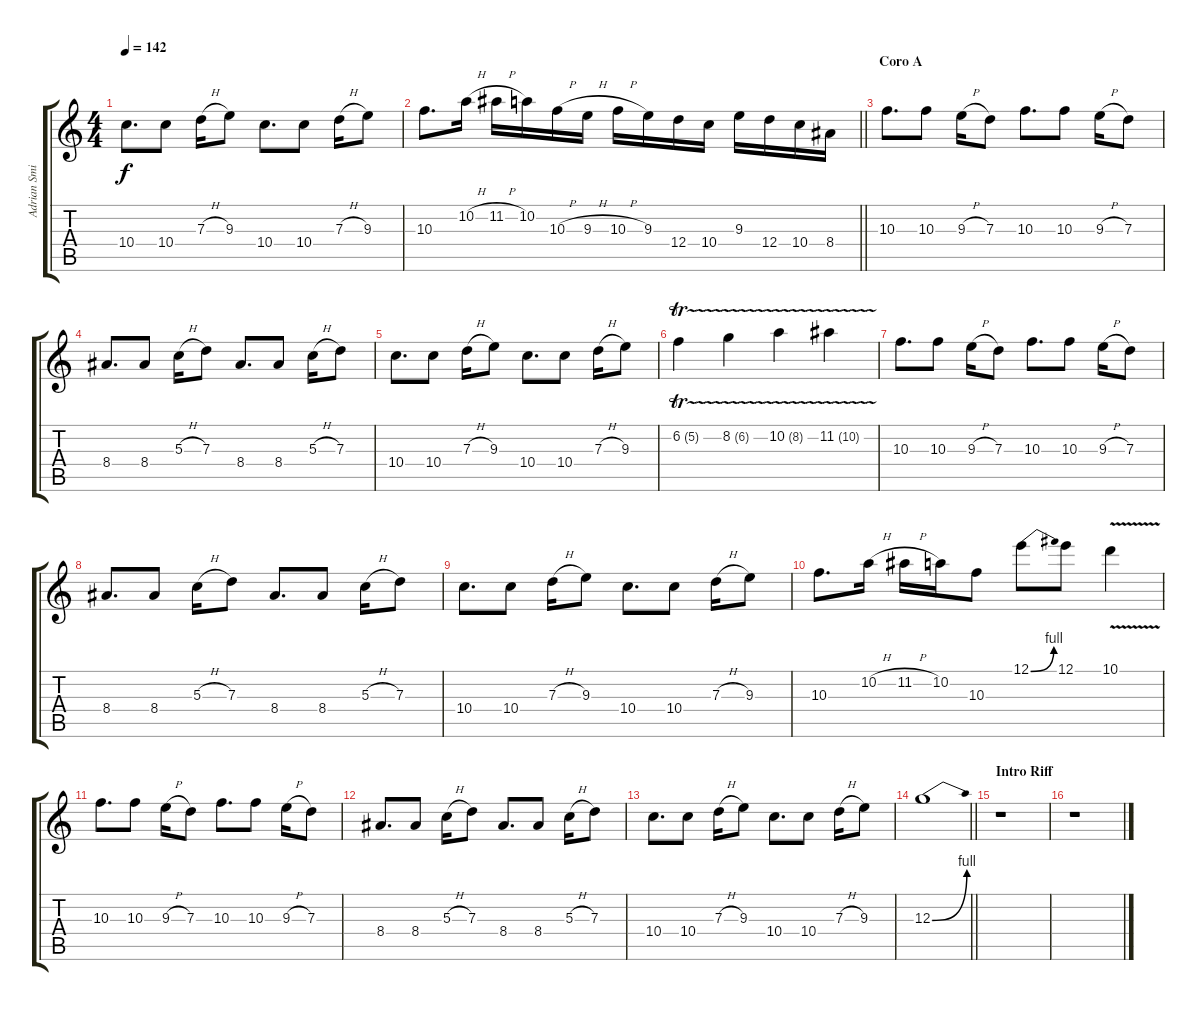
\track ("Adrian Smith" "Adrian Smi") {instrument overdrivenguitar}
\staff {score tabs}
\tuning (E4 B3 G3 D3 A2 E2) {hide}
\ts (4 4)
\tempo 142
\clef g2
\ks c
10.4.8{d dy f} 10.4.8 7.3{h}.16 9.3.8 10.4.8{d} 10.4.8 7.3{h}.16 9.3.8 |
\barLineRight lightlight
10.3.8{d} 10.2{h}.16 11.2{h}.16 10.2.16 10.3{h}.16 9.3{h}.16 10.3{h}.16 9.3.16 12.4.16 10.4.16 9.3.16 12.4.16 10.4.16 8.4.16 |
\section ("" "Coro A")
10.3.8{d} 10.3.8 9.3{h}.16 7.3.8 10.3.8{d} 10.3.8 9.3{h}.16 7.3.8 |
8.4.8{d} 8.4.8 5.3{h}.16 7.3.8 8.4.8{d} 8.4.8 5.3{h}.16 7.3.8 |
10.4.8{d} 10.4.8 7.3{h}.16 9.3.8 10.4.8{d} 10.4.8 7.3{h}.16 9.3.8 |
6.2{tr (5 32)}.4 8.2{tr (6 32)}.4 10.2{tr (8 32)}.4 11.2{tr (10 32)}.4 |
10.3.8{d} 10.3.8 9.3{h}.16 7.3.8 10.3.8{d} 10.3.8 9.3{h}.16 7.3.8 |
8.4.8{d} 8.4.8 5.3{h}.16 7.3.8 8.4.8{d} 8.4.8 5.3{h}.16 7.3.8 |
10.4.8{d} 10.4.8 7.3{h}.16 9.3.8 10.4.8{d} 10.4.8 7.3{h}.16 9.3.8 |
10.3.8{d} 10.2{h}.16 11.2{h}.16 10.2.16 10.3.8 12.1{be (bend 0 0 60 4)}.8 12.1.8 10.1{v}.4 |
10.3.8{d} 10.3.8 9.3{h}.16 7.3.8 10.3.8{d} 10.3.8 9.3{h}.16 7.3.8 |
8.4.8{d} 8.4.8 5.3{h}.16 7.3.8 8.4.8{d} 8.4.8 5.3{h}.16 7.3.8 |
10.4.8{d} 10.4.8 7.3{h}.16 9.3.8 10.4.8{d} 10.4.8 7.3{h}.16 9.3.8 |
\barLineRight lightlight
12.3{be (bend 0 0 60 4)}.1 |
\section ("" "Intro Riff")
r.1 |
r.1
